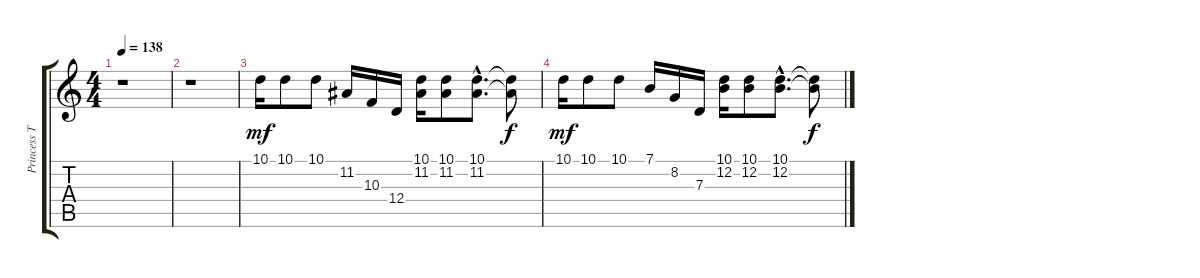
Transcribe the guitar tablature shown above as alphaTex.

\track ("Princess Toadstool" "Princess T") {instrument dulcimer}
\staff {score tabs}
\tuning (E4 B3 G3 D3 A2 E2) {hide}
\ts (4 4)
\tempo 138
\clef g2
\ks c
r.1{dy mf} |
r.1 |
10.1.16 10.1.8 10.1.8 11.2.16 10.3.16 12.4.16 (10.1 11.2).16 (10.1 11.2).8 (10.1{hac} 11.2{hac}).8{d} (10.1{t} 11.2{t}).8{dy f} |
10.1.16{dy mf} 10.1.8 10.1.8 7.1.16 8.2.16 7.3.16 (10.1 12.2).16 (10.1 12.2).8 (10.1{hac} 12.2{hac}).8{d} (10.1{t} 12.2{t}).8{dy f}
